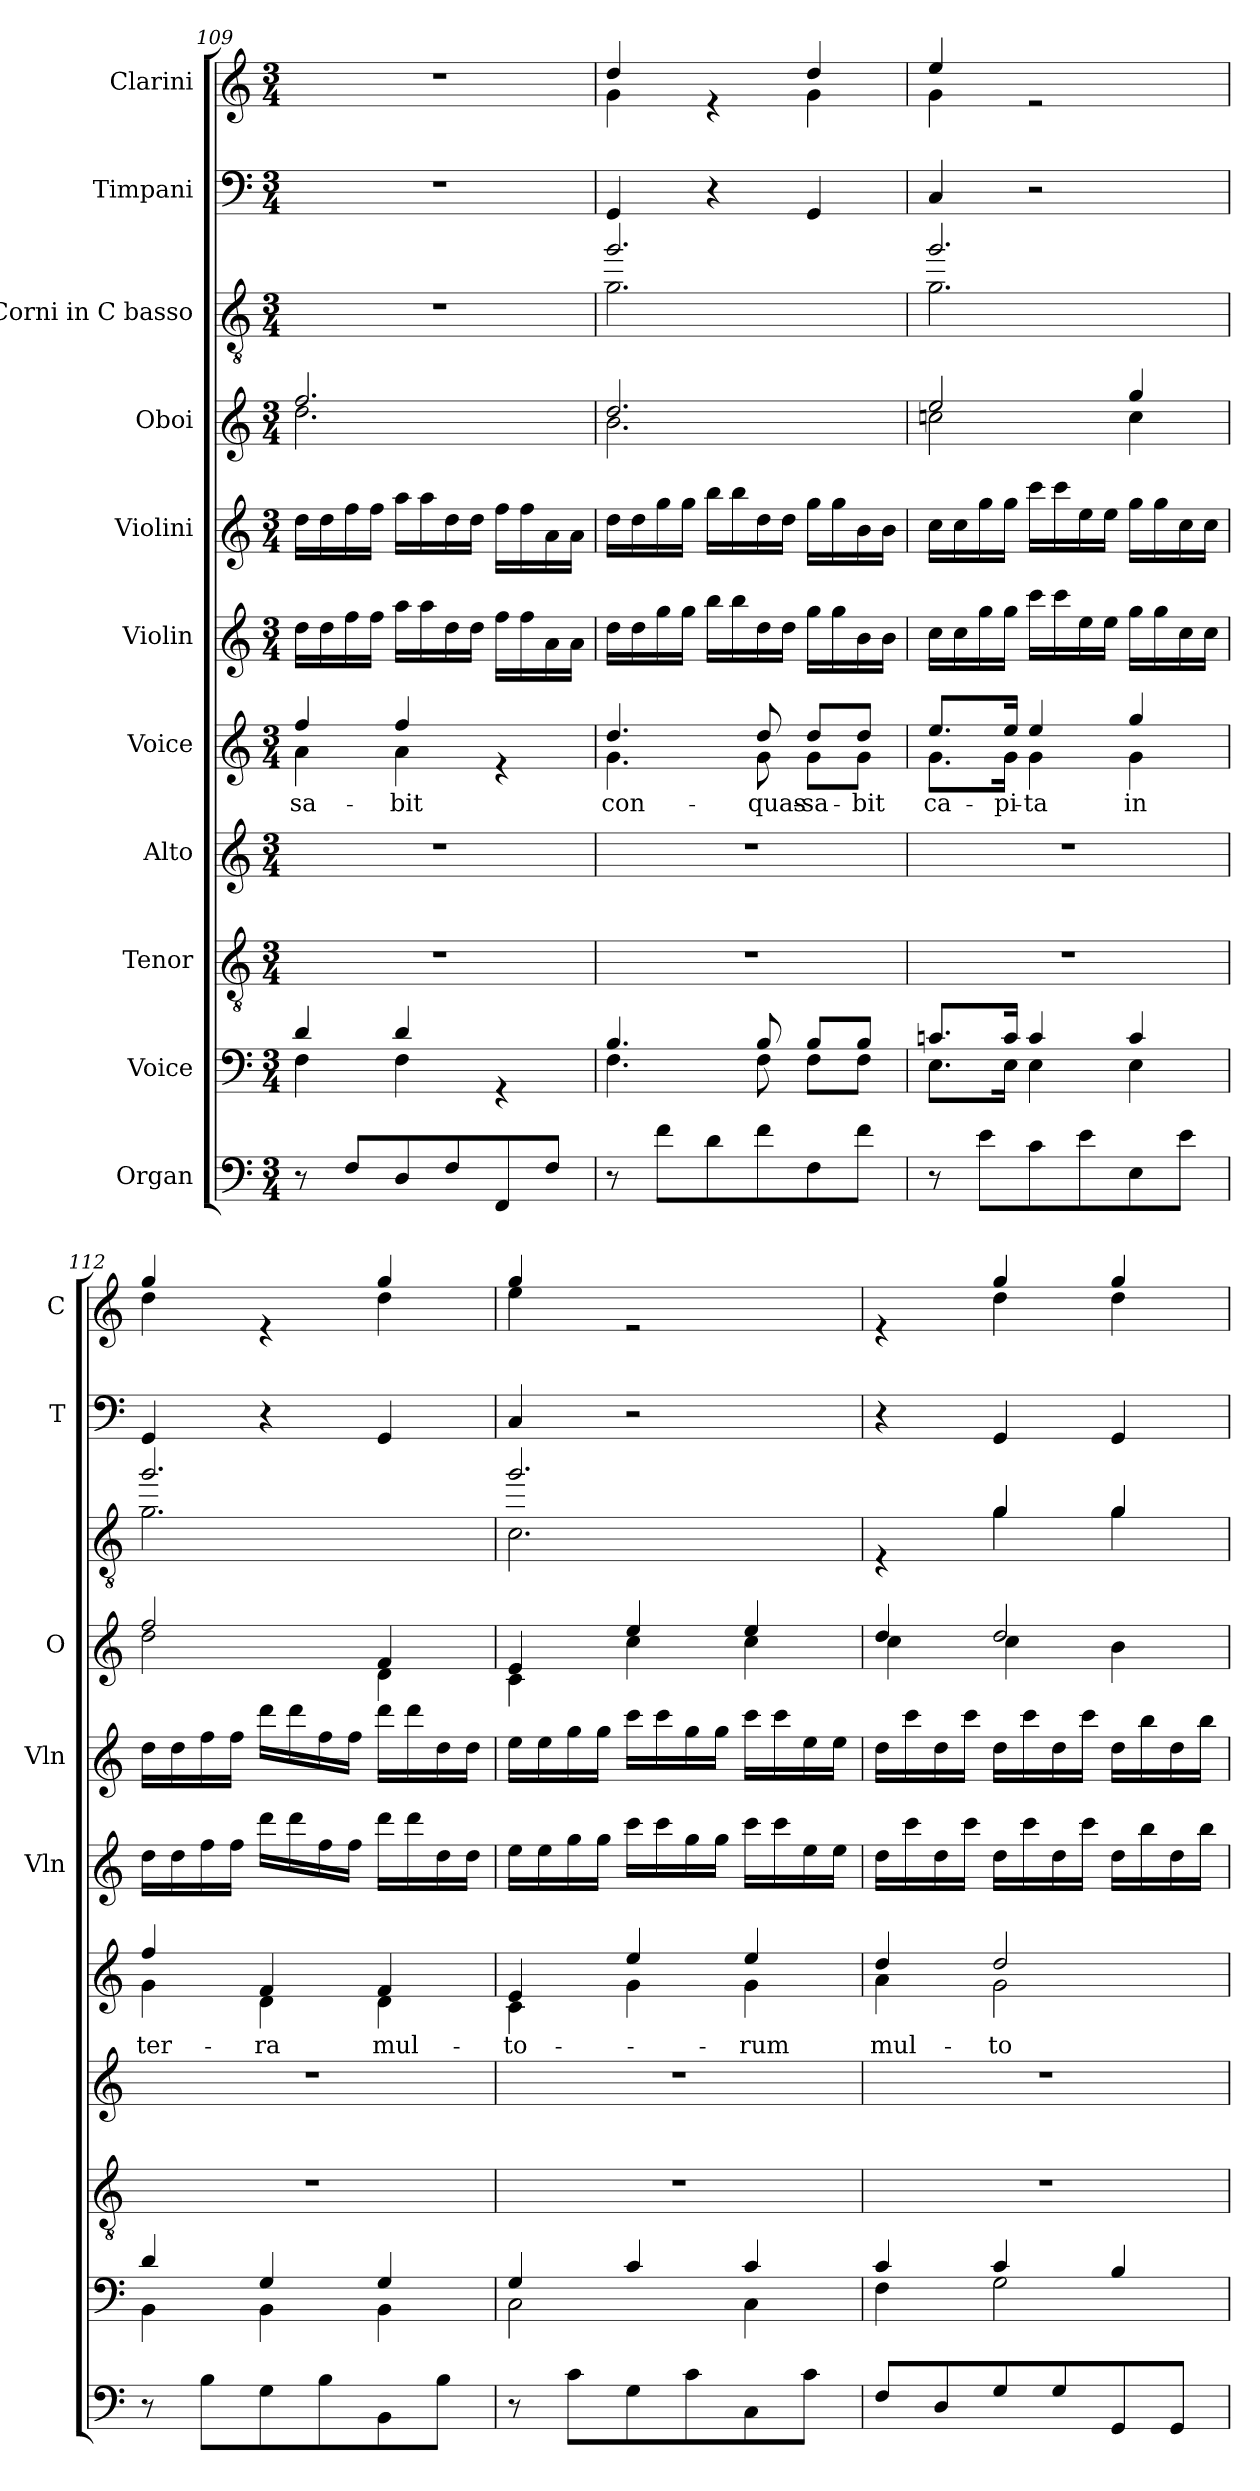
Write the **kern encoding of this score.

**kern	**kern	**kern	**kern	**kern	**text	**kern	**kern	**kern	**kern	**kern	**kern
*part11	*part10	*part9	*part8	*part7	*part7	*part6	*part5	*part4	*part3	*part2	*part1
*staff11	*staff10	*staff9	*staff8	*staff7	*staff7	*staff6	*staff5	*staff4	*staff3	*staff2	*staff1
*I"Organ	*I"Voice	*I"Tenor	*I"Alto	*I"Voice	*	*I"Violin	*I"Violini	*I"Oboi	*I"Corni in C basso	*I"Timpani	*I"Clarini
*	*	*	*	*	*	*I'Vln	*I'Vln	*I'O	*	*I'T	*I'C
!!LO:PB:g=z
*clefF4	*clefF4	*clefGv2	*clefG2	*clefG2	*	*clefG2	*clefG2	*clefG2	*clefGv2	*clefF4	*clefG2
*	*	*	*	*	*	*	*	*	*ITrd7c12	*	*
*k[]	*k[]	*k[]	*k[]	*k[]	*	*k[]	*k[]	*k[]	*k[]	*k[]	*k[]
*M3/4	*M3/4	*M3/4	*M3/4	*M3/4	*	*M3/4	*M3/4	*M3/4	*M3/4	*M3/4	*M3/4
=109	=109	=109	=109	=109	=109	=109	=109	=109	=109	=109	=109
*	*^	*	*	*^	*	*	*	*	*	*	*
!	!	!	!	!	!	!	!LO:LY:b	!	!	!	!	!	!
*	*	*	*	*	*	*	*	*	*	*^	*	*	*
8r	4d/	4F\	2.r	2.r	4ff/	4a\	-sa-	16dd\LL	16dd\LL	2.ff/	2.dd\	2.r	2.r	2.r
.	.	.	.	.	.	.	.	16dd\	16dd\	.	.	.	.	.
8F/L	.	.	.	.	.	.	.	16ff\	16ff\	.	.	.	.	.
.	.	.	.	.	.	.	.	16ff\JJ	16ff\JJ	.	.	.	.	.
!	!	!	!	!	!	!	!LO:LY:b	!	!	!	!	!	!	!
8D/	4d/	4F\	.	.	4ff/	4a\	-bit	16aa\LL	16aa\LL	.	.	.	.	.
.	.	.	.	.	.	.	.	16aa\	16aa\	.	.	.	.	.
8F/	.	.	.	.	.	.	.	16dd\	16dd\	.	.	.	.	.
.	.	.	.	.	.	.	.	16dd\JJ	16dd\JJ	.	.	.	.	.
8FF/	4rGG	4ryy	.	.	4re	4ryy	.	16ff\LL	16ff\LL	.	.	.	.	.
.	.	.	.	.	.	.	.	16ff\	16ff\	.	.	.	.	.
8F/J	.	.	.	.	.	.	.	16a\	16a\	.	.	.	.	.
.	.	.	.	.	.	.	.	16a\JJ	16a\JJ	.	.	.	.	.
=110	=110	=110	=110	=110	=110	=110	=110	=110	=110	=110	=110	=110	=110	=110
!	!	!	!	!	!	!	!LO:LY:b	!	!	!	!	!	!	!
*	*	*	*	*	*	*	*	*	*	*	*	*^	*	*^
8r	4.B/	4.F\	2.r	2.r	4.dd/	4.g\	con-	16dd\LL	16dd\LL	2.dd/	2.b\	2.g/	2.G\	4GG/	4dd/	4g\
.	.	.	.	.	.	.	.	16dd\	16dd\	.	.	.	.	.	.	.
8f\L	.	.	.	.	.	.	.	16gg\	16gg\	.	.	.	.	.	.	.
.	.	.	.	.	.	.	.	16gg\JJ	16gg\JJ	.	.	.	.	.	.	.
8d\	.	.	.	.	.	.	.	16bb\LL	16bb\LL	.	.	.	.	4r	4re	4ryy
.	.	.	.	.	.	.	.	16bb\	16bb\	.	.	.	.	.	.	.
!	!	!	!	!	!	!	!LO:LY:b	!	!	!	!	!	!	!	!	!
8f\	8B/	8F\	.	.	8dd/	8g\	-quas-	16dd\	16dd\	.	.	.	.	.	.	.
.	.	.	.	.	.	.	.	16dd\JJ	16dd\JJ	.	.	.	.	.	.	.
!	!	!	!	!	!	!	!LO:LY:b	!	!	!	!	!	!	!	!	!
8F\	8B/L	8F\L	.	.	8dd/L	8g\L	-sa-	16gg\LL	16gg\LL	.	.	.	.	4GG/	4dd/	4g\
.	.	.	.	.	.	.	.	16gg\	16gg\	.	.	.	.	.	.	.
!	!	!	!	!	!	!	!LO:LY:b	!	!	!	!	!	!	!	!	!
8f\J	8B/J	8F\J	.	.	8dd/J	8g\J	-bit	16b\	16b\	.	.	.	.	.	.	.
.	.	.	.	.	.	.	.	16b\JJ	16b\JJ	.	.	.	.	.	.	.
=111	=111	=111	=111	=111	=111	=111	=111	=111	=111	=111	=111	=111	=111	=111	=111	=111
!	!	!	!	!	!	!	!LO:LY:b	!	!	!	!	!	!	!	!	!
8r	8.cn/L	8.E\L	2.r	2.r	8.ee/L	8.g\L	ca-	16cc\LL	16cc\LL	2ee/	2ccn\	2.g/	2.G\	4C/	4ee/	4g\
.	.	.	.	.	.	.	.	16cc\	16cc\	.	.	.	.	.	.	.
8e\L	.	.	.	.	.	.	.	16gg\	16gg\	.	.	.	.	.	.	.
!	!	!	!	!	!	!	!LO:LY:b	!	!	!	!	!	!	!	!	!
.	16c/Jk	16E\Jk	.	.	16ee/Jk	16g\Jk	-pi-	16gg\JJ	16gg\JJ	.	.	.	.	.	.	.
!	!	!	!	!	!	!	!LO:LY:b	!	!	!	!	!	!	!	!	!
8c\	4c/	4E\	.	.	4ee/	4g\	-ta	16ccc\LL	16ccc\LL	.	.	.	.	2r	2re	2ryy
.	.	.	.	.	.	.	.	16ccc\	16ccc\	.	.	.	.	.	.	.
8e\	.	.	.	.	.	.	.	16ee\	16ee\	.	.	.	.	.	.	.
.	.	.	.	.	.	.	.	16ee\JJ	16ee\JJ	.	.	.	.	.	.	.
!	!	!	!	!	!	!	!LO:LY:b	!	!	!	!	!	!	!	!	!
8E\	4c/	4E\	.	.	4gg/	4g\	in	16gg\LL	16gg\LL	4gg/	4cc\	.	.	.	.	.
.	.	.	.	.	.	.	.	16gg\	16gg\	.	.	.	.	.	.	.
8e\J	.	.	.	.	.	.	.	16cc\	16cc\	.	.	.	.	.	.	.
.	.	.	.	.	.	.	.	16cc\JJ	16cc\JJ	.	.	.	.	.	.	.
=112	=112	=112	=112	=112	=112	=112	=112	=112	=112	=112	=112	=112	=112	=112	=112	=112
!	!	!	!	!	!	!	!LO:LY:b	!	!	!	!	!	!	!	!	!
8r	4d/	4BB\	2.r	2.r	4ff/	4g\	ter-	16dd\LL	16dd\LL	2ff/	2dd\	2.g/	2.G\	4GG/	4gg/	4dd\
.	.	.	.	.	.	.	.	16dd\	16dd\	.	.	.	.	.	.	.
8B\L	.	.	.	.	.	.	.	16ff\	16ff\	.	.	.	.	.	.	.
.	.	.	.	.	.	.	.	16ff\JJ	16ff\JJ	.	.	.	.	.	.	.
!	!	!	!	!	!	!	!LO:LY:b	!	!	!	!	!	!	!	!	!
8G\	4G/	4BB\	.	.	4f/	4d\	-ra	16ddd\LL	16ddd\LL	.	.	.	.	4r	4re	4ryy
.	.	.	.	.	.	.	.	16ddd\	16ddd\	.	.	.	.	.	.	.
8B\	.	.	.	.	.	.	.	16ff\	16ff\	.	.	.	.	.	.	.
.	.	.	.	.	.	.	.	16ff\JJ	16ff\JJ	.	.	.	.	.	.	.
!	!	!	!	!	!	!	!LO:LY:b	!	!	!	!	!	!	!	!	!
8BB\	4G/	4BB\	.	.	4f/	4d\	mul-	16ddd\LL	16ddd\LL	4f/	4d\	.	.	4GG/	4gg/	4dd\
.	.	.	.	.	.	.	.	16ddd\	16ddd\	.	.	.	.	.	.	.
8B\J	.	.	.	.	.	.	.	16dd\	16dd\	.	.	.	.	.	.	.
.	.	.	.	.	.	.	.	16dd\JJ	16dd\JJ	.	.	.	.	.	.	.
!!LO:PB:g=z	!!
=113	=113	=113	=113	=113	=113	=113	=113	=113	=113	=113	=113	=113	=113	=113	=113	=113
!	!	!	!	!	!	!	!LO:LY:b	!	!	!	!	!	!	!	!	!
8r	4G/	2C\	2.r	2.r	4e/	4c\	-to-	16ee\LL	16ee\LL	4e/	4c\	2.g/	2.C\	4C/	4gg/	4ee\
.	.	.	.	.	.	.	.	16ee\	16ee\	.	.	.	.	.	.	.
8c\L	.	.	.	.	.	.	.	16gg\	16gg\	.	.	.	.	.	.	.
.	.	.	.	.	.	.	.	16gg\JJ	16gg\JJ	.	.	.	.	.	.	.
8G\	4c/	.	.	.	4ee/	4g\	.	16ccc\LL	16ccc\LL	4ee/	4cc\	.	.	2r	2re	2ryy
.	.	.	.	.	.	.	.	16ccc\	16ccc\	.	.	.	.	.	.	.
8c\	.	.	.	.	.	.	.	16gg\	16gg\	.	.	.	.	.	.	.
.	.	.	.	.	.	.	.	16gg\JJ	16gg\JJ	.	.	.	.	.	.	.
!	!	!	!	!	!	!	!LO:LY:b	!	!	!	!	!	!	!	!	!
8C\	4c/	4C\	.	.	4ee/	4g\	-rum	16ccc\LL	16ccc\LL	4ee/	4cc\	.	.	.	.	.
.	.	.	.	.	.	.	.	16ccc\	16ccc\	.	.	.	.	.	.	.
8c\J	.	.	.	.	.	.	.	16ee\	16ee\	.	.	.	.	.	.	.
.	.	.	.	.	.	.	.	16ee\JJ	16ee\JJ	.	.	.	.	.	.	.
=114	=114	=114	=114	=114	=114	=114	=114	=114	=114	=114	=114	=114	=114	=114	=114	=114
!	!	!	!	!	!	!	!LO:LY:b	!	!	!	!	!	!	!	!	!
8F/L	4c/	4F\	2.r	2.r	4dd/	4a\	mul-	16dd\LL	16dd\LL	4dd/	4cc\	4rE	4ryy	4r	4re	4ryy
.	.	.	.	.	.	.	.	16ccc\	16ccc\	.	.	.	.	.	.	.
8D/	.	.	.	.	.	.	.	16dd\	16dd\	.	.	.	.	.	.	.
.	.	.	.	.	.	.	.	16ccc\JJ	16ccc\JJ	.	.	.	.	.	.	.
!	!	!	!	!	!	!	!LO:LY:b	!	!	!	!	!	!	!	!	!
8G/	4c/	2G\	.	.	2dd/	2g\	-to-	16dd\LL	16dd\LL	2dd/	4cc\	4G/	4G\	4GG/	4gg/	4dd\
.	.	.	.	.	.	.	.	16ccc\	16ccc\	.	.	.	.	.	.	.
8G/	.	.	.	.	.	.	.	16dd\	16dd\	.	.	.	.	.	.	.
.	.	.	.	.	.	.	.	16ccc\JJ	16ccc\JJ	.	.	.	.	.	.	.
8GG/	4B/	.	.	.	.	.	.	16dd\LL	16dd\LL	.	4b\	4G/	4G\	4GG/	4gg/	4dd\
.	.	.	.	.	.	.	.	16bb\	16bb\	.	.	.	.	.	.	.
8GG/J	.	.	.	.	.	.	.	16dd\	16dd\	.	.	.	.	.	.	.
.	.	.	.	.	.	.	.	16bb\JJ	16bb\JJ	.	.	.	.	.	.	.
*	*	*	*	*	*	*	*	*	*	*v	*v	*	*	*	*v	*v
*	*v	*v	*	*	*v	*v	*	*	*	*	*v	*v	*	*
=	=	=	=	=	=	=	=	=	=	=	=
*-	*-	*-	*-	*-	*-	*-	*-	*-	*-	*-	*-
